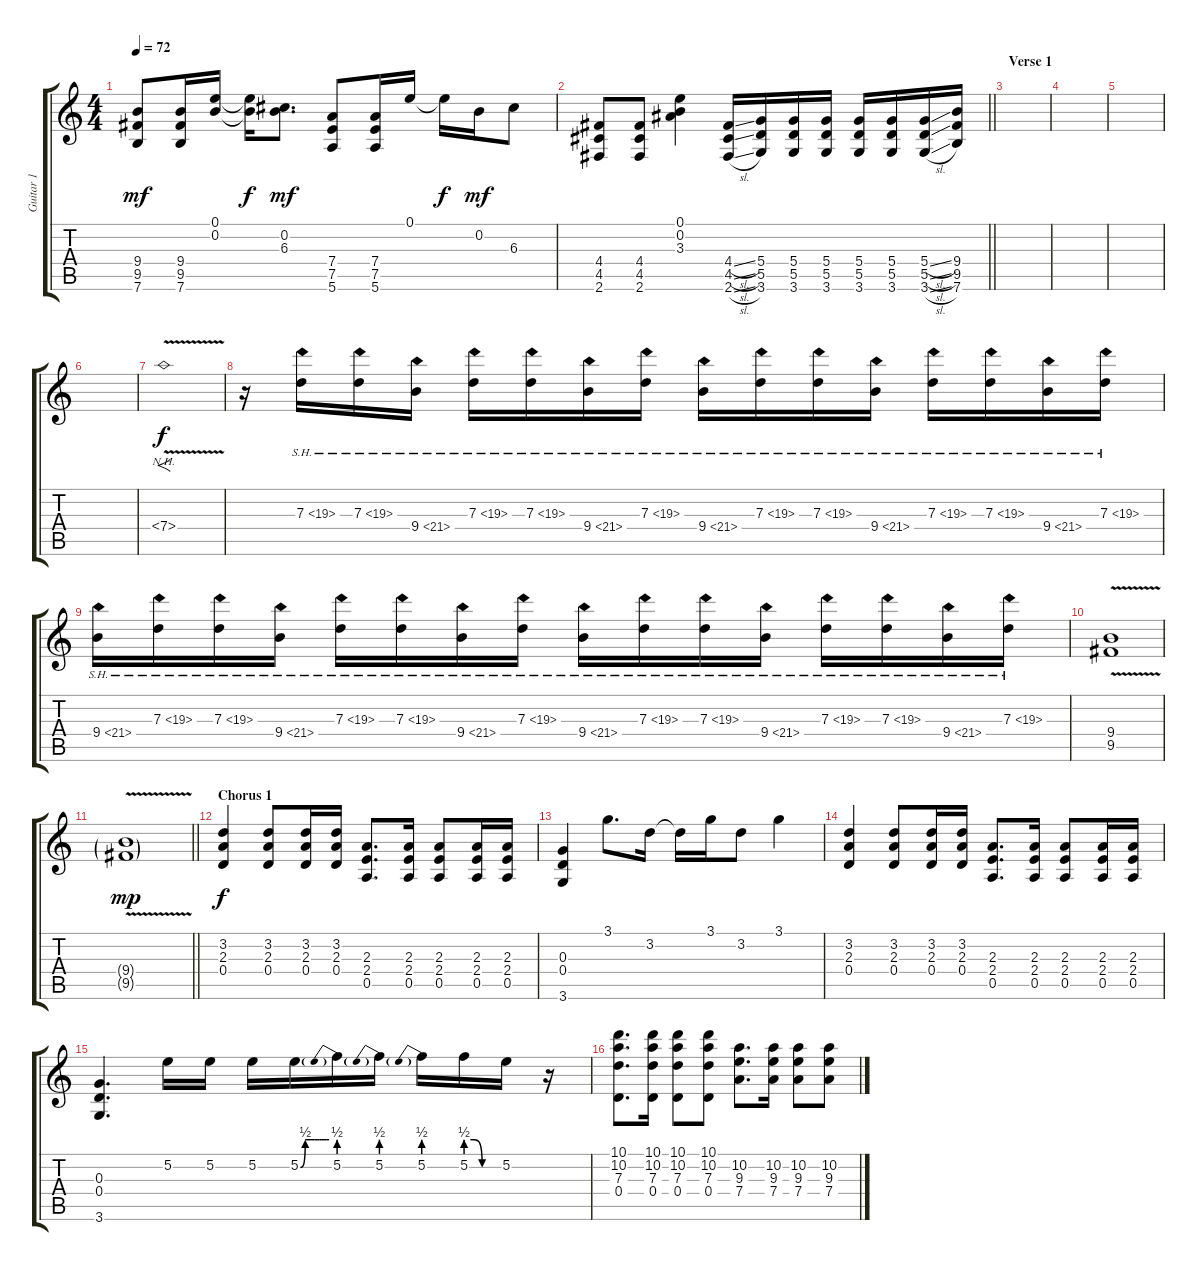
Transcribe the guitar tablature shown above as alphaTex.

\track ("Guitar 1" "Guitar 1") {instrument overdrivenguitar}
\staff {score tabs}
\tuning (E4 B3 G3 D3 A2 E2) {hide}
\ts (4 4)
\tempo 72
\clef g2
\ks c
(9.4 9.5 7.6).8{dy mf} (9.4 9.5 7.6).16 (0.1 0.2).16 (0.1{t} 0.2{t}).16{dy f} (0.2 6.3).8{d dy mf} (7.4 7.5 5.6).8 (7.4 7.5 5.6).16 0.1.16 0.1{t}.16{dy f} 0.2.16{dy mf} 6.3.8 |
\barLineRight lightlight
(4.4 4.5 2.6).8 (4.4 4.5 2.6).8 (0.1 0.2 3.3).4 (4.4{sl} 4.5{sl} 2.6{sl}).16 (5.4 5.5 3.6).16 (5.4 5.5 3.6).16 (5.4 5.5 3.6).16 (5.4 5.5 3.6).16 (5.4 5.5 3.6).16 (5.4{sl} 5.5{sl} 3.6{sl}).16 (9.4 9.5 7.6).16 |
\section ("" "Verse 1")
|
|
|
|
7.4{nh v}.1{f dy f} |
r.16 7.3{sh 12}.16 7.3{sh 12}.16 9.4{sh 12}.16 7.3{sh 12}.16 7.3{sh 12}.16 9.4{sh 12}.16 7.3{sh 12}.16 9.4{sh 12}.16 7.3{sh 12}.16 7.3{sh 12}.16 9.4{sh 12}.16 7.3{sh 12}.16 7.3{sh 12}.16 9.4{sh 12}.16 7.3{sh 12}.16 |
9.4{sh 12}.16 7.3{sh 12}.16 7.3{sh 12}.16 9.4{sh 12}.16 7.3{sh 12}.16 7.3{sh 12}.16 9.4{sh 12}.16 7.3{sh 12}.16 9.4{sh 12}.16 7.3{sh 12}.16 7.3{sh 12}.16 9.4{sh 12}.16 7.3{sh 12}.16 7.3{sh 12}.16 9.4{sh 12}.16 7.3{sh 12}.16 |
(9.4{v} 9.5).1 |
\barLineRight lightlight
(9.4{v g} 9.5{g}).1{dy mp} |
\section ("" "Chorus 1")
(3.2 2.3 0.4).4{dy f} (3.2 2.3 0.4).8 (3.2 2.3 0.4).16 (3.2 2.3 0.4).16 (2.3 2.4 0.5).8{d} (2.3 2.4 0.5).16 (2.3 2.4 0.5).8 (2.3 2.4 0.5).16 (2.3 2.4 0.5).16 |
(0.3 0.4 3.6).4 3.1.8{d} 3.2.16 3.2{t}.16 3.1.16 3.2.8 3.1.4 |
(3.2 2.3 0.4).4 (3.2 2.3 0.4).8 (3.2 2.3 0.4).16 (3.2 2.3 0.4).16 (2.3 2.4 0.5).8{d} (2.3 2.4 0.5).16 (2.3 2.4 0.5).8 (2.3 2.4 0.5).16 (2.3 2.4 0.5).16 |
(0.3 0.4 3.6).4{d} 5.2.16 5.2.16 5.2.16 5.2{be (custom 0 0 10 2 20 2 30 2 35 2 40 2 45 2 55 2 60 2)}.16 5.2{be (prebend 0 2 60 2)}.16 5.2{be (prebend 0 2 60 2)}.16 5.2{be (prebend 0 2 60 2)}.16 5.2{be (custom 0 2 15 2 30 0 60 0)}.16 5.2.16 r.16 |
(10.1 10.2 7.3 0.4).8{d} (10.1 10.2 7.3 0.4).16 (10.1 10.2 7.3 0.4).8 (10.1 10.2 7.3 0.4).8 (10.2 9.3 7.4).8{d} (10.2 9.3 7.4).16 (10.2 9.3 7.4).8 (10.2 9.3 7.4).8
